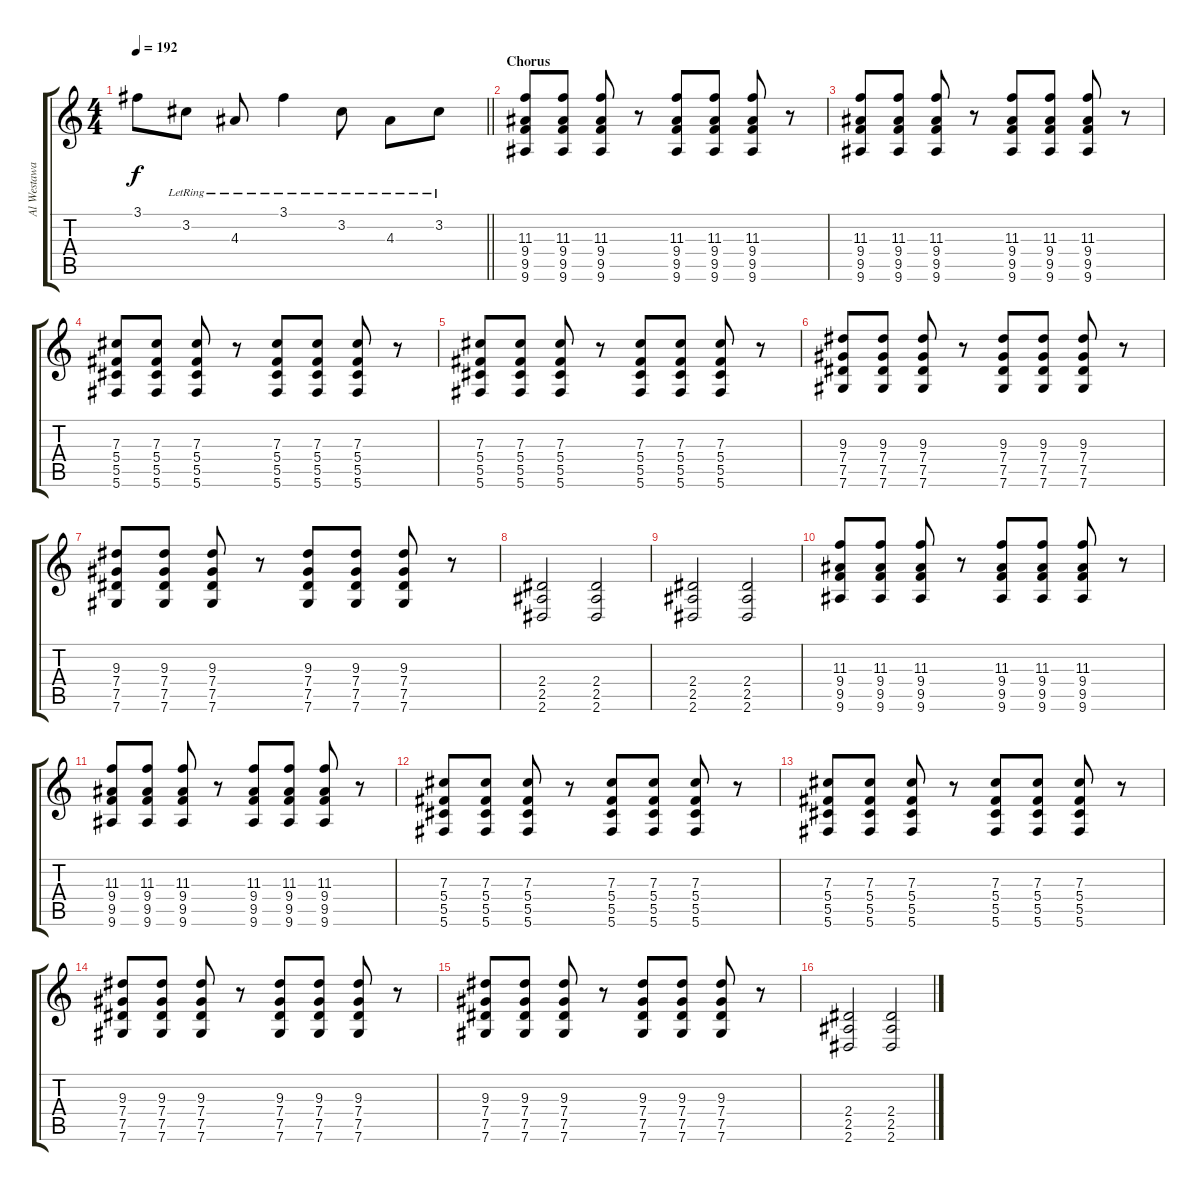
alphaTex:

\track ("Al Westaway" "Al Westawa") {instrument overdrivenguitar}
\staff {score tabs}
\tuning (Eb4 Bb3 Gb3 Db3 Ab2 Db2) {hide}
\ts (4 4)
\tempo 192
\clef g2
\barLineRight lightlight
\ks c
3.1{t}.8{dy f} 3.2{lr}.8 4.3{lr}.8 3.1{lr}.4 3.2{lr}.8 4.3{lr}.8 3.2{lr}.8 |
\section ("" "Chorus")
(11.3 9.4 9.5 9.6).8{instrument overdrivenguitar} (11.3 9.4 9.5 9.6).8 (11.3 9.4 9.5 9.6).8 r.8 (11.3 9.4 9.5 9.6).8 (11.3 9.4 9.5 9.6).8 (11.3 9.4 9.5 9.6).8 r.8 |
(11.3 9.4 9.5 9.6).8{instrument overdrivenguitar} (11.3 9.4 9.5 9.6).8 (11.3 9.4 9.5 9.6).8 r.8 (11.3 9.4 9.5 9.6).8 (11.3 9.4 9.5 9.6).8 (11.3 9.4 9.5 9.6).8 r.8 |
(7.3 5.4 5.5 5.6).8{instrument overdrivenguitar} (7.3 5.4 5.5 5.6).8 (7.3 5.4 5.5 5.6).8 r.8 (7.3 5.4 5.5 5.6).8 (7.3 5.4 5.5 5.6).8 (7.3 5.4 5.5 5.6).8 r.8 |
(7.3 5.4 5.5 5.6).8{instrument overdrivenguitar} (7.3 5.4 5.5 5.6).8 (7.3 5.4 5.5 5.6).8 r.8 (7.3 5.4 5.5 5.6).8 (7.3 5.4 5.5 5.6).8 (7.3 5.4 5.5 5.6).8 r.8 |
(9.3 7.4 7.5 7.6).8{instrument overdrivenguitar} (9.3 7.4 7.5 7.6).8 (9.3 7.4 7.5 7.6).8 r.8 (9.3 7.4 7.5 7.6).8 (9.3 7.4 7.5 7.6).8 (9.3 7.4 7.5 7.6).8 r.8 |
(9.3 7.4 7.5 7.6).8{instrument overdrivenguitar} (9.3 7.4 7.5 7.6).8 (9.3 7.4 7.5 7.6).8 r.8 (9.3 7.4 7.5 7.6).8 (9.3 7.4 7.5 7.6).8 (9.3 7.4 7.5 7.6).8 r.8 |
(2.4 2.5 2.6).2 (2.4 2.5 2.6).2 |
(2.4 2.5 2.6).2 (2.4 2.5 2.6).2 |
(11.3 9.4 9.5 9.6).8{instrument overdrivenguitar} (11.3 9.4 9.5 9.6).8 (11.3 9.4 9.5 9.6).8 r.8 (11.3 9.4 9.5 9.6).8 (11.3 9.4 9.5 9.6).8 (11.3 9.4 9.5 9.6).8 r.8 |
(11.3 9.4 9.5 9.6).8{instrument overdrivenguitar} (11.3 9.4 9.5 9.6).8 (11.3 9.4 9.5 9.6).8 r.8 (11.3 9.4 9.5 9.6).8 (11.3 9.4 9.5 9.6).8 (11.3 9.4 9.5 9.6).8 r.8 |
(7.3 5.4 5.5 5.6).8{instrument overdrivenguitar} (7.3 5.4 5.5 5.6).8 (7.3 5.4 5.5 5.6).8 r.8 (7.3 5.4 5.5 5.6).8 (7.3 5.4 5.5 5.6).8 (7.3 5.4 5.5 5.6).8 r.8 |
(7.3 5.4 5.5 5.6).8{instrument overdrivenguitar} (7.3 5.4 5.5 5.6).8 (7.3 5.4 5.5 5.6).8 r.8 (7.3 5.4 5.5 5.6).8 (7.3 5.4 5.5 5.6).8 (7.3 5.4 5.5 5.6).8 r.8 |
(9.3 7.4 7.5 7.6).8{instrument overdrivenguitar} (9.3 7.4 7.5 7.6).8 (9.3 7.4 7.5 7.6).8 r.8 (9.3 7.4 7.5 7.6).8 (9.3 7.4 7.5 7.6).8 (9.3 7.4 7.5 7.6).8 r.8 |
(9.3 7.4 7.5 7.6).8{instrument overdrivenguitar} (9.3 7.4 7.5 7.6).8 (9.3 7.4 7.5 7.6).8 r.8 (9.3 7.4 7.5 7.6).8 (9.3 7.4 7.5 7.6).8 (9.3 7.4 7.5 7.6).8 r.8 |
(2.4 2.5 2.6).2 (2.4 2.5 2.6).2
